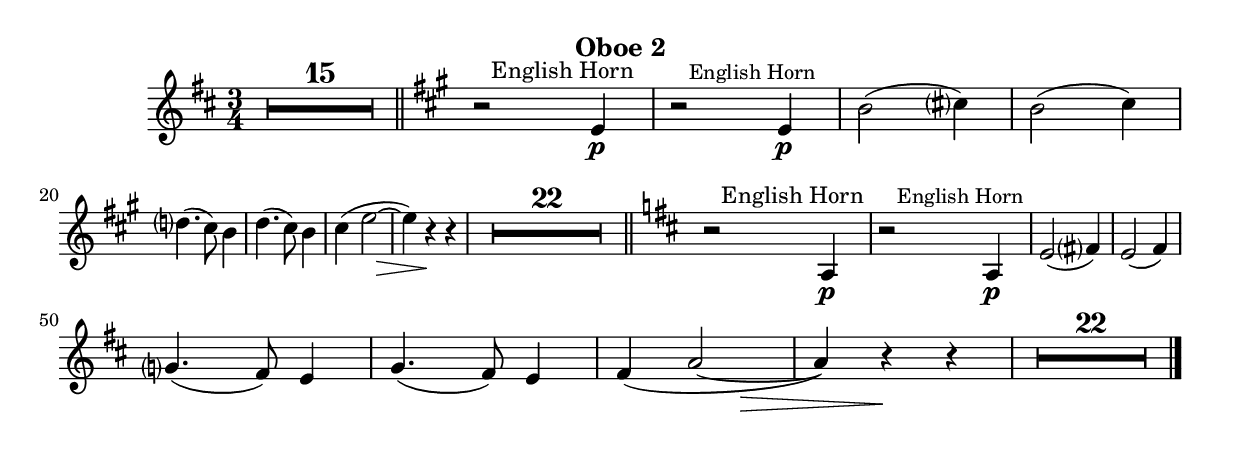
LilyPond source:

\version "2.15.43"
\include "english.ly"

\header {
  instrument = "Oboe 2"
}

\version "2.24.0"
\include "english.ly"

englishHornNotes = \relative c' {
	
	\tag #'part { \bar "||" \key d \major }
	
	\tag #'part { r2 a4\p^\markup { \halign #0.4 "English Horn"} | }
	\tag #'score { r2 a4\p^\markup { \smaller \halign #0.4 "English Horn"} | }
	
	\tag #'part { e'2( fs?4) | }
	\tag #'score { e2( fs4) | }
	
	\tag #'part { \break }
	
	\tag #'part { g?4.( fs8) e4 | }
	\tag #'score { g4.( fs8) e4 | }
	
	fs( 
		<< a2~ {s4 s\> } >> |
	a4) r\! r |
	
	R2.*22 
		
	\bar "|."	
	
}
oboeTwoNotes = \relative c' {

	\time 3/4
	\key d \major
	\set tieWaitForNote = ##t
	\textLengthOn	
	R2.*15 |

	\tag #'part { \transpose a e' \englishHornNotes }
	
	\tag #'score { \englishHornNotes }
		
}


<<
	\new Staff \relative c'' { 
		\set Score.skipBars = ##t
		\override MultiMeasureRest #'expand-limit = #2
		\oboeTwoNotes
	}	
>>